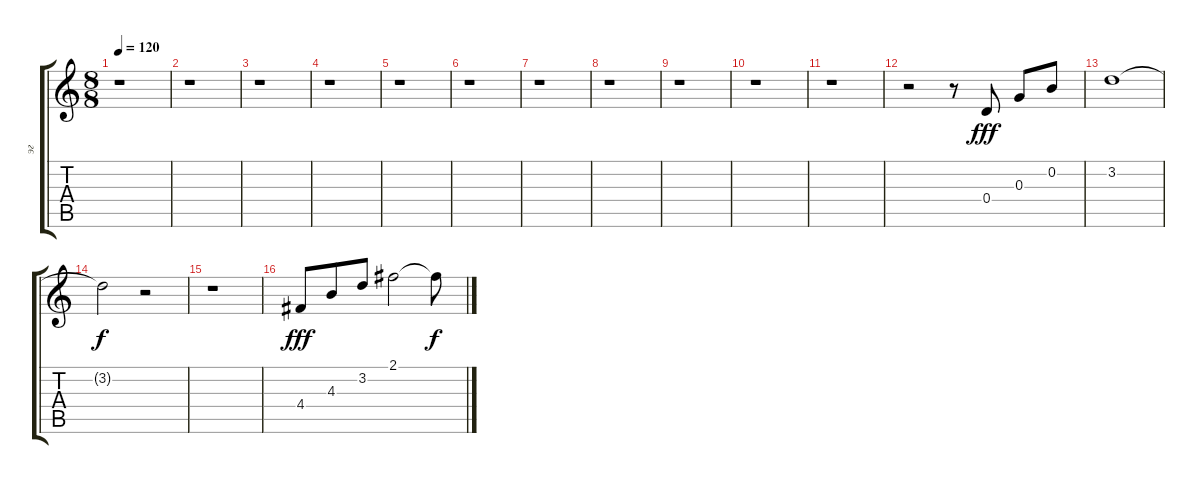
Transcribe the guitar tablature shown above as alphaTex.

\track ("эг" "эг") {instrument electricguitarclean}
\staff {score tabs}
\tuning (E4 B3 G3 D3 A2 E2) {hide}
\ts (8 8)
\tempo 120
\clef g2
\ks c
r.1{dy fff} |
r.1 |
r.1 |
r.1 |
r.1 |
r.1 |
r.1 |
r.1 |
r.1 |
r.1 |
r.1 |
r.2 r.8 0.4.8 0.3.8 0.2.8 |
3.2.1 |
3.2{t}.2{dy f} r.2 |
r.1 |
4.4.8{dy fff} 4.3.8 3.2.8 2.1.2 2.1{t}.8{dy f}
